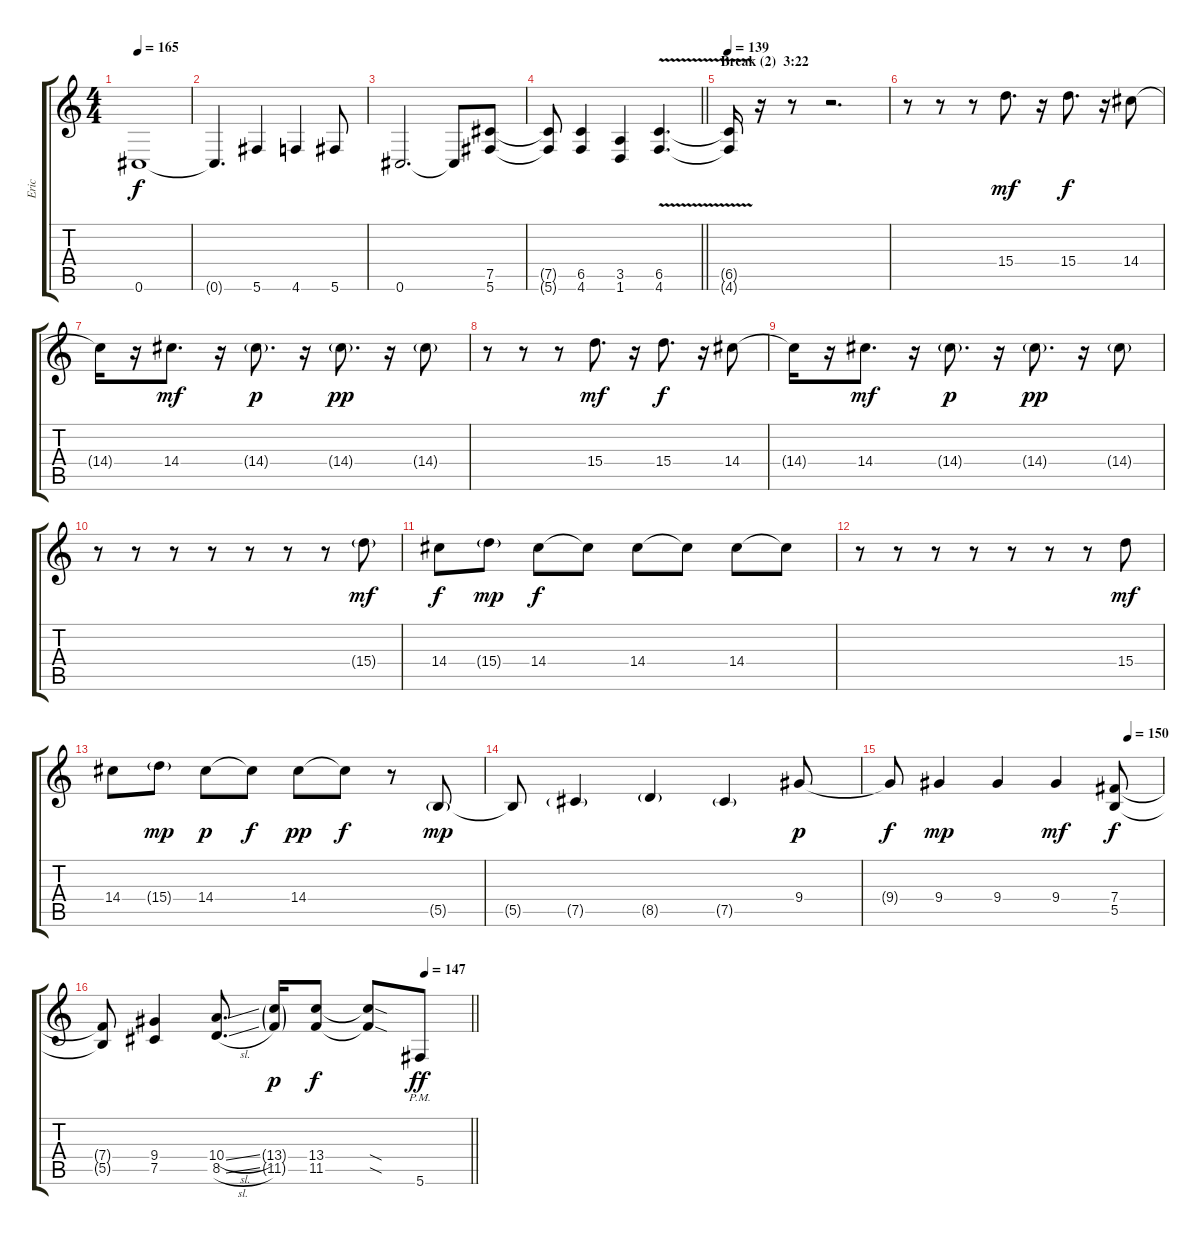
\track ("Eric" "Eric") {instrument distortionguitar}
\staff {score tabs}
\tuning (Db4 Ab3 E3 B2 Gb2 Db2) {hide}
\ts (4 4)
\tempo 165
\clef g2
\ks c
0.6.1{dy f} |
0.6{t}.4{d} 5.6.4 4.6.4 5.6.8 |
0.6.2{d} 0.6{t}.8 (7.5 5.6).8 |
\barLineRight lightlight
(7.5{t} 5.6{t}).8 (6.5 4.6).4 (3.5 1.6).4 (6.5{v} 4.6).4{d} |
\section ("" "Break (2)  3:22")
\tempo 139
(6.5{t} 4.6{t}).16 r.16 r.8 r.2{d} |
r.8{volume 10 balance 4} r.8 r.8 15.4.8{d dy mf} r.16 15.4.8{d dy f} r.16 14.4.8 |
14.4{t}.16 r.16 14.4.8{d dy mf} r.16 14.4{g}.8{d dy p} r.16 14.4{g}.8{d dy pp} r.16 14.4{g}.8 |
r.8 r.8 r.8 15.4.8{d dy mf} r.16 15.4.8{d dy f} r.16 14.4.8 |
14.4{t}.16 r.16 14.4.8{d dy mf} r.16 14.4{g}.8{d dy p} r.16 14.4{g}.8{d dy pp} r.16 14.4{g}.8 |
r.8 r.8 r.8 r.8 r.8 r.8 r.8 15.4{g}.8{dy mf} |
14.4.8{dy f} 15.4{g}.8{dy mp} 14.4.8{dy f volume 3} 14.4{t}.8 14.4.8 14.4{t}.8 14.4.8 14.4{t}.8 |
r.8 r.8 r.8 r.8 r.8 r.8{volume 10 balance 4} r.8 15.4.8{dy mf} |
14.4.8 15.4{g}.8{dy mp} 14.4.8{dy p} 14.4{t}.8{dy f} 14.4.8{dy pp} 14.4{t}.8{dy f} r.8 5.5{g}.8{dy mp} |
5.5{t}.8 7.5{g}.4 8.5{g}.4 7.5{g}.4 9.4.8{dy p} |
\tempo (150 0.875)
9.4{t}.8{dy f} 9.4.4{dy mp} 9.4.4 9.4.4{dy mf} (7.4 5.5).8{dy f volume 13 balance 2} |
\tempo (147 0.875)
\barLineRight lightlight
(7.4{t} 5.5{t}).8 (9.4 7.5).4 (10.4{sl} 8.5{sl}).8{d} (13.4{g} 11.5{g}).16{dy p} (13.4 11.5).8{dy f} (13.4{sod t} 11.5{sod t}).8 5.6{pm}.8{dy ff}
